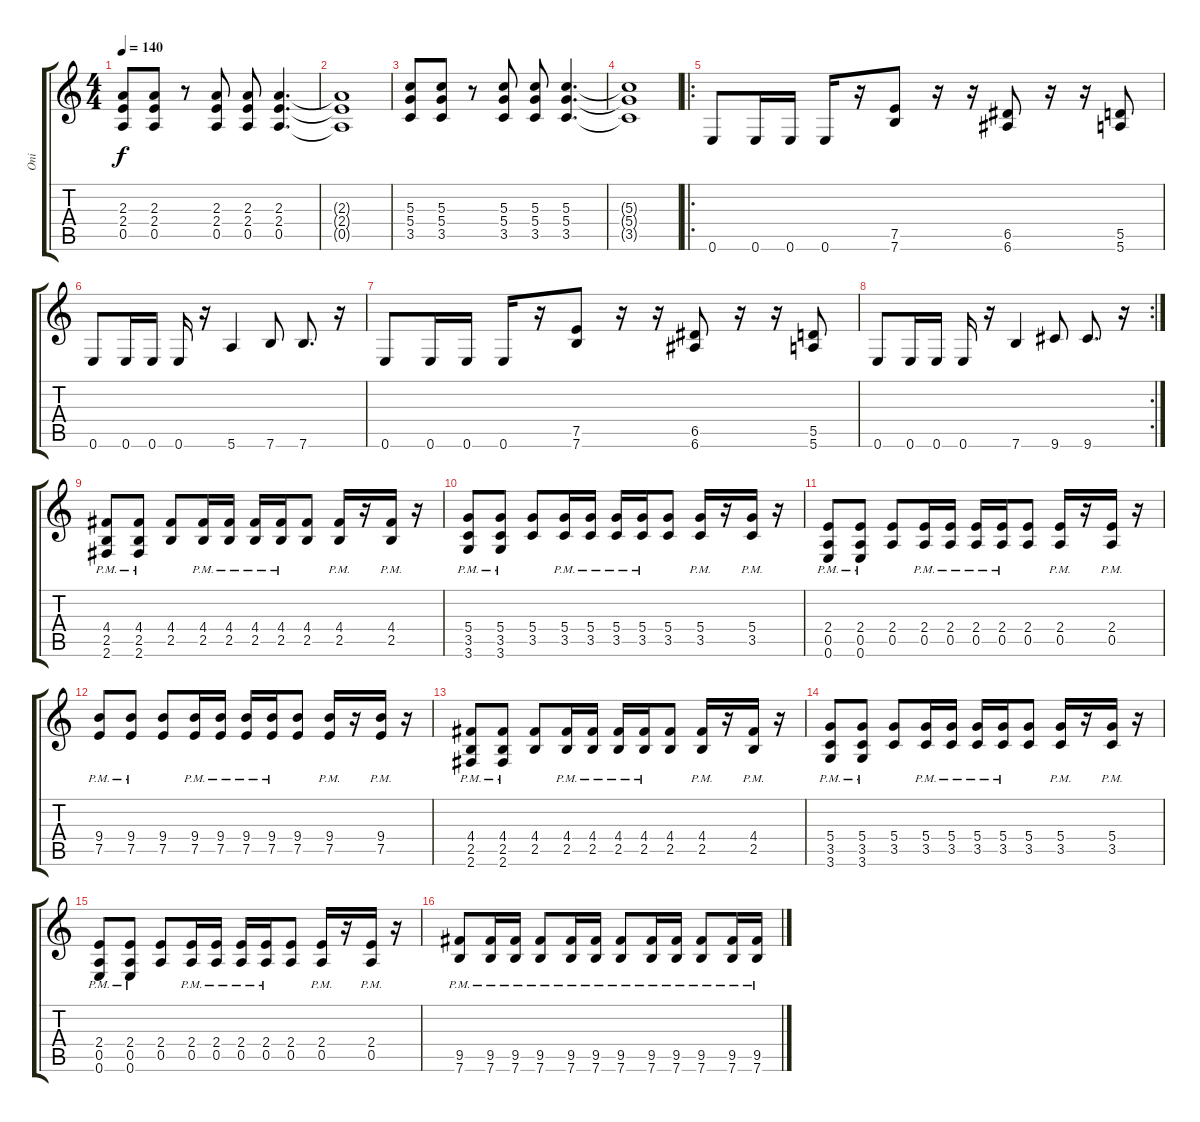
\track ("Oni" "Oni") {instrument overdrivenguitar}
\staff {score tabs}
\tuning (E4 B3 G3 D3 A2 E2) {hide}
\ts (4 4)
\tempo 140
\clef g2
\ks c
(2.3 2.4 0.5).8{dy f} (2.3 2.4 0.5).8 r.8 (2.3 2.4 0.5).8 (2.3 2.4 0.5).8 (2.3 2.4 0.5).4{d} |
(2.3{t} 2.4{t} 0.5{t}).1 |
(5.3 5.4 3.5).8 (5.3 5.4 3.5).8 r.8 (5.3 5.4 3.5).8 (5.3 5.4 3.5).8 (5.3 5.4 3.5).4{d} |
(5.3{t} 5.4{t} 3.5{t}).1 |
\ro
0.6.8 0.6.16 0.6.16 0.6.16 r.16 (7.5 7.6).8 r.16 r.16 (6.5 6.6).8 r.16 r.16 (5.5 5.6).8 |
0.6.8 0.6.16 0.6.16 0.6.16 r.16 5.6.4 7.6.8 7.6.8{d} r.16 |
0.6.8 0.6.16 0.6.16 0.6.16 r.16 (7.5 7.6).8 r.16 r.16 (6.5 6.6).8 r.16 r.16 (5.5 5.6).8 |
\rc 2
0.6.8 0.6.16 0.6.16 0.6.16 r.16 7.6.4 9.6.8 9.6.8{d} r.16 |
(4.4{pm} 2.5{pm} 2.6{pm}).8 (4.4{pm} 2.5{pm} 2.6{pm}).8 (4.4 2.5).8 (4.4{pm} 2.5{pm}).16 (4.4{pm} 2.5{pm}).16 (4.4{pm} 2.5{pm}).16 (4.4{pm} 2.5{pm}).16 (4.4 2.5).8 (4.4{pm} 2.5{pm}).16 r.16 (4.4{pm} 2.5{pm}).16 r.16 |
(5.4{pm} 3.5{pm} 3.6{pm}).8 (5.4{pm} 3.5{pm} 3.6{pm}).8 (5.4 3.5).8 (5.4{pm} 3.5{pm}).16 (5.4{pm} 3.5{pm}).16 (5.4{pm} 3.5{pm}).16 (5.4{pm} 3.5{pm}).16 (5.4 3.5).8 (5.4{pm} 3.5{pm}).16 r.16 (5.4{pm} 3.5{pm}).16 r.16 |
(2.4{pm} 0.5{pm} 0.6{pm}).8 (2.4{pm} 0.5{pm} 0.6{pm}).8 (2.4 0.5).8 (2.4{pm} 0.5{pm}).16 (2.4{pm} 0.5{pm}).16 (2.4{pm} 0.5{pm}).16 (2.4{pm} 0.5{pm}).16 (2.4 0.5).8 (2.4{pm} 0.5{pm}).16 r.16 (2.4{pm} 0.5{pm}).16 r.16 |
(9.4{pm} 7.5{pm}).8 (9.4{pm} 7.5{pm}).8 (9.4 7.5).8 (9.4{pm} 7.5{pm}).16 (9.4{pm} 7.5{pm}).16 (9.4{pm} 7.5{pm}).16 (9.4{pm} 7.5{pm}).16 (9.4 7.5).8 (9.4{pm} 7.5{pm}).16 r.16 (9.4{pm} 7.5{pm}).16 r.16 |
(4.4{pm} 2.5{pm} 2.6{pm}).8 (4.4{pm} 2.5{pm} 2.6{pm}).8 (4.4 2.5).8 (4.4{pm} 2.5{pm}).16 (4.4{pm} 2.5{pm}).16 (4.4{pm} 2.5{pm}).16 (4.4{pm} 2.5{pm}).16 (4.4 2.5).8 (4.4{pm} 2.5{pm}).16 r.16 (4.4{pm} 2.5{pm}).16 r.16 |
(5.4{pm} 3.5{pm} 3.6{pm}).8 (5.4{pm} 3.5{pm} 3.6{pm}).8 (5.4 3.5).8 (5.4{pm} 3.5{pm}).16 (5.4{pm} 3.5{pm}).16 (5.4{pm} 3.5{pm}).16 (5.4{pm} 3.5{pm}).16 (5.4 3.5).8 (5.4{pm} 3.5{pm}).16 r.16 (5.4{pm} 3.5{pm}).16 r.16 |
(2.4{pm} 0.5{pm} 0.6{pm}).8 (2.4{pm} 0.5{pm} 0.6{pm}).8 (2.4 0.5).8 (2.4{pm} 0.5{pm}).16 (2.4{pm} 0.5{pm}).16 (2.4{pm} 0.5{pm}).16 (2.4{pm} 0.5{pm}).16 (2.4 0.5).8 (2.4{pm} 0.5{pm}).16 r.16 (2.4{pm} 0.5{pm}).16 r.16 |
(9.5{pm} 7.6{pm}).8 (9.5{pm} 7.6{pm}).16 (9.5{pm} 7.6{pm}).16 (9.5{pm} 7.6{pm}).8 (9.5{pm} 7.6{pm}).16 (9.5{pm} 7.6{pm}).16 (9.5{pm} 7.6{pm}).8 (9.5{pm} 7.6{pm}).16 (9.5{pm} 7.6{pm}).16 (9.5{pm} 7.6{pm}).8 (9.5{pm} 7.6{pm}).16 (9.5{pm} 7.6{pm}).16
